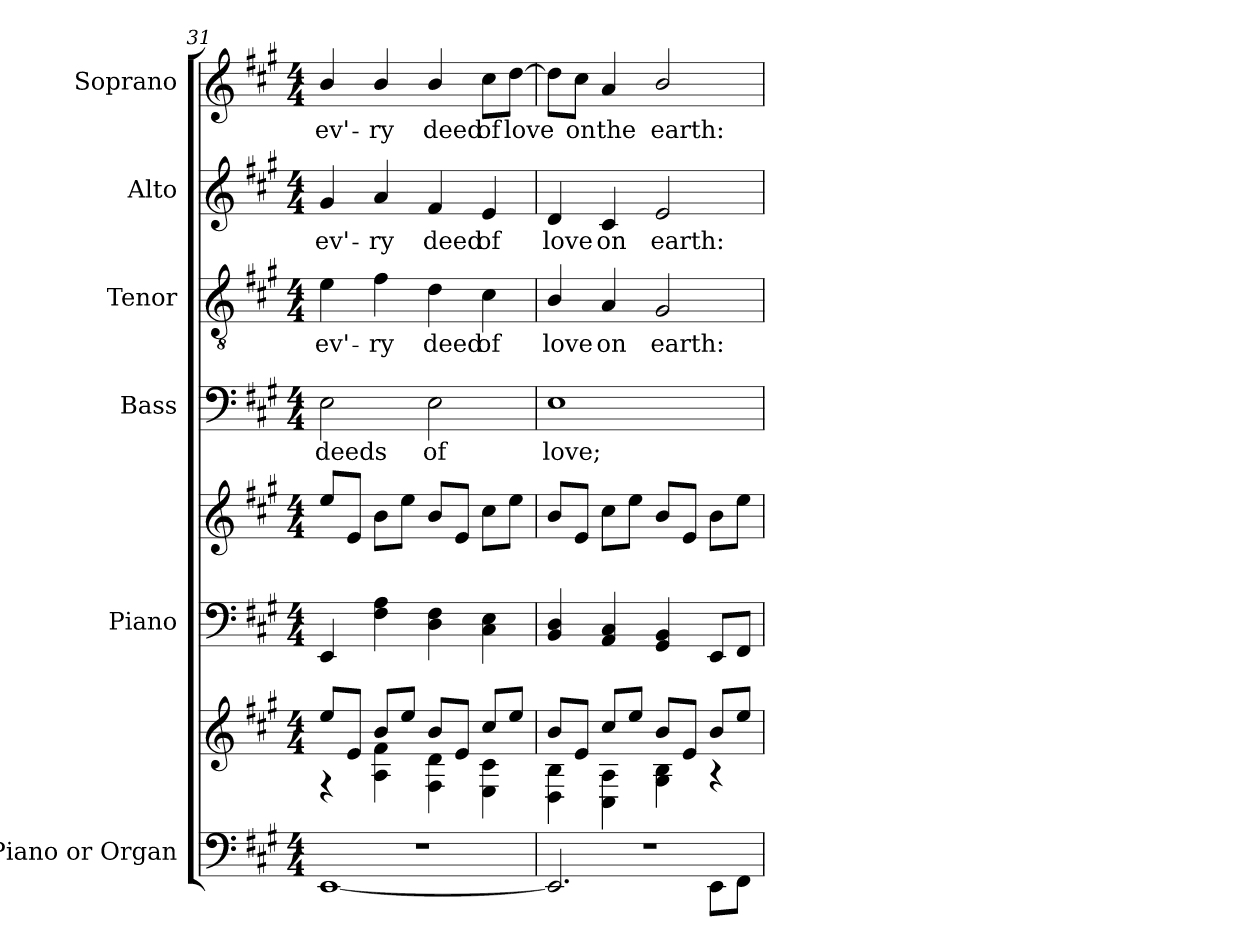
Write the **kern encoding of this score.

**kern	**kern	**kern	**kern	**kern	**text	**kern	**text	**kern	**text	**kern	**text
*part6	*part6	*part5	*part5	*part4	*part4	*part3	*part3	*part2	*part2	*part1	*part1
*staff8	*staff7	*staff6	*staff5	*staff4	*staff4	*staff3	*staff3	*staff2	*staff2	*staff1	*staff1
*I"Piano or Organ	*	*I"Piano	*	*I"Bass	*	*I"Tenor	*	*I"Alto	*	*I"Soprano	*
*I'Pno.	*	*I'Pno.	*	*I'B.	*	*I'T.	*	*I'A.	*	*I'S.	*
*clefF4	*clefG2	*clefF4	*clefG2	*clefF4	*	*clefGv2	*	*clefG2	*	*clefG2	*
*	*	*	*	*	*	*ITrd7c12	*	*	*	*	*
*k[f#c#g#]	*k[f#c#g#]	*k[f#c#g#]	*k[f#c#g#]	*k[f#c#g#]	*	*k[f#c#g#]	*	*k[f#c#g#]	*	*k[f#c#g#]	*
*A:	*A:	*A:	*A:	*A:	*	*A:	*	*A:	*	*A:	*
*M4/4	*M4/4	*M4/4	*M4/4	*M4/4	*	*M4/4	*	*M4/4	*	*M4/4	*
=31	=31	=31	=31	=31	=31	=31	=31	=31	=31	=31	=31
*^	*^	*	*	*	*	*	*	*	*	*	*
!	!	!	!	!	!	!	!LO:LY:b:color=#000000	!	!	!	!	!	!
!	!	!	!	!	!	!	!	!	!LO:LY:b:color=#000000	!	!	!	!
!	!	!	!	!	!	!	!	!	!	!	!LO:LY:b:color=#000000	!	!
!	!	!	!	!	!	!	!	!	!	!	!	!	!LO:LY:b:color=#000000
1r	[1EEi	8eei/L	4r	4EEi/	8eei/L	2Ei\	deeds	4Ei\	ev'-	4g#i/	ev'-	4bi/	ev'-
.	.	8ei/J	.	.	8ei/J	.	.	.	.	.	.	.	.
!	!	!	!	!	!	!	!	!	!LO:LY:b:color=#000000	!	!	!	!
!	!	!	!	!	!	!	!	!	!	!	!LO:LY:b:color=#000000	!	!
!	!	!	!	!	!	!	!	!	!	!	!	!	!LO:LY:b:color=#000000
.	.	8bi/L	4Ai\ 4f#i	4F#i\ 4Ai	8bi\L	.	.	4F#i\	-ry	4ai/	-ry	4bi/	-ry
.	.	8eei/J	.	.	8eei\J	.	.	.	.	.	.	.	.
!	!	!	!	!	!	!	!LO:LY:b:color=#000000	!	!	!	!	!	!
!	!	!	!	!	!	!	!	!	!LO:LY:b:color=#000000	!	!	!	!
!	!	!	!	!	!	!	!	!	!	!	!LO:LY:b:color=#000000	!	!
!	!	!	!	!	!	!	!	!	!	!	!	!	!LO:LY:b:color=#000000
.	.	8bi/L	4F#i\ 4di	4Di\ 4F#i	8bi/L	2Ei\	of	4Di\	deed	4f#i/	deed	4bi/	deed
.	.	8ei/J	.	.	8ei/J	.	.	.	.	.	.	.	.
!	!	!	!	!	!	!	!	!	!LO:LY:b:color=#000000	!	!	!	!
!	!	!	!	!	!	!	!	!	!	!	!LO:LY:b:color=#000000	!	!
!	!	!	!	!	!	!	!	!	!	!	!	!	!LO:LY:b:color=#000000
.	.	8cc#i/L	4Ei\ 4c#i	4C#i\ 4Ei	8cc#i\L	.	.	4C#i\	of	4ei/	of	8cc#i\L	of
!	!	!	!	!	!	!	!	!	!	!	!	!	!LO:LY:b:color=#000000
.	.	8eei/J	.	.	8eei\J	.	.	.	.	.	.	[8ddi\J	love
=32	=32	=32	=32	=32	=32	=32	=32	=32	=32	=32	=32	=32	=32
!	!	!	!	!	!	!	!LO:LY:b:color=#000000	!	!	!	!	!	!
!	!	!	!	!	!	!	!	!	!LO:LY:b:color=#000000	!	!	!	!
!	!	!	!	!	!	!	!	!	!	!	!LO:LY:b:color=#000000	!	!
1r	2.EEi/]	8bi/L	4Di\ 4Bi	4BBi/ 4Di	8bi/L	1Ei	love;	4BBi/	love	4di/	love	8ddi\L]	.
!	!	!	!	!	!	!	!	!	!	!	!	!	!LO:LY:b:color=#000000
.	.	8ei/J	.	.	8ei/J	.	.	.	.	.	.	8cc#i\J	on
!	!	!	!	!	!	!	!	!	!LO:LY:b:color=#000000	!	!	!	!
!	!	!	!	!	!	!	!	!	!	!	!LO:LY:b:color=#000000	!	!
!	!	!	!	!	!	!	!	!	!	!	!	!	!LO:LY:b:color=#000000
.	.	8cc#i/L	4C#i\ 4Ai	4AAi/ 4C#i	8cc#i\L	.	.	4AAi/	on	4c#i/	on	4ai/	the
.	.	8eei/J	.	.	8eei\J	.	.	.	.	.	.	.	.
!	!	!	!	!	!	!	!	!	!LO:LY:b:color=#000000	!	!	!	!
!	!	!	!	!	!	!	!	!	!	!	!LO:LY:b:color=#000000	!	!
!	!	!	!	!	!	!	!	!	!	!	!	!	!LO:LY:b:color=#000000
.	.	8bi/L	4G#i\ 4Bi	4GG#i/ 4BBi	8bi/L	.	.	2GG#i/	earth:	2ei/	earth:	2bi/	earth:
.	.	8ei/J	.	.	8ei/J	.	.	.	.	.	.	.	.
.	8EEi\L	8bi/L	4r	8EEi/L	8bi\L	.	.	.	.	.	.	.	.
.	8FF#i\J	8eei/J	.	8FF#i/J	8eei\J	.	.	.	.	.	.	.	.
*v	*v	*	*	*	*	*	*	*	*	*	*	*	*
*	*v	*v	*	*	*	*	*	*	*	*	*	*
=	=	=	=	=	=	=	=	=	=	=	=
*-	*-	*-	*-	*-	*-	*-	*-	*-	*-	*-	*-
